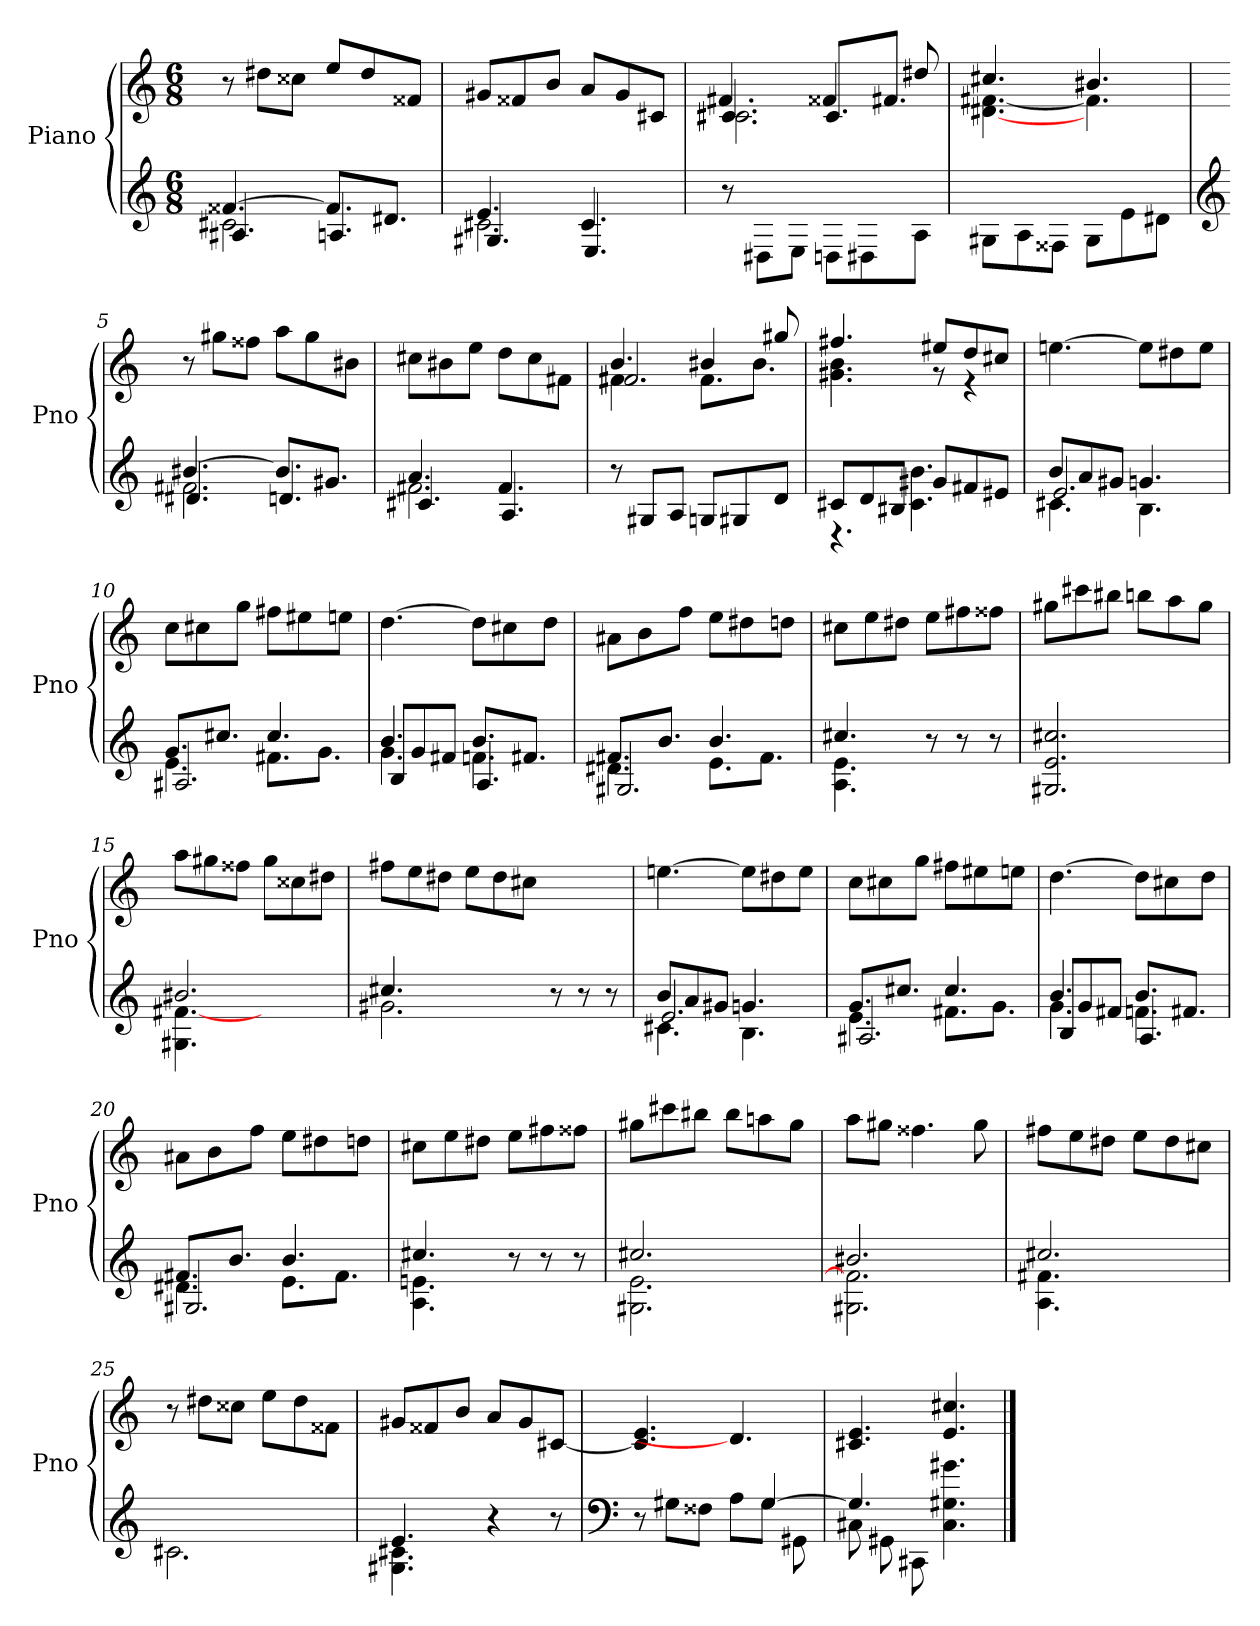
**kern	**kern
*part2	*part1
*staff2	*staff1
*I"Piano	*I"Piano
*I'Pno	*I'Pno
*clefG2	*clefG2
*k[]	*k[]
*M6/8	*M6/8
=1	=1
*^	*
*	*^	*
[4.f##X/	2.c#X\	4.A#X/	8r
.	.	.	8dd#X\L
.	.	.	8cc##X\J
8.f##/L]	.	4.An/	8ee/L
.	.	.	8dd#/
8.d#X/J	.	.	.
.	.	.	8f##X/J
=2	=2	=2	=2
4.e/	2.c#X\	4.G#X/	8g#X/L
.	.	.	8f##X/
.	.	.	8b/J
4.c#/	.	4.E/	8a/L
.	.	.	8g#/
.	.	.	8c#X/J
*v	*v	*v	*
=3	=3
*	*^
*	*	*^
8r	4.c#X/	2.c#\	4.f#X/
8D#X\L	.	.	.
8E\J	.	.	.
8Dn\L	8.c#/L	.	4f##X/
8D#X\	.	.	.
.	8.f#X/J	.	.
8A\J	.	.	8dd#X/
*	*	*v	*v
=4	=4	=4
8G#X\L	4.cc#X/	[4.d#X\ [4.f#X\
8A\	.	.
8F##X\J	.	.
8G#\L	4.b#X/	4.f#\]
8e\	.	.
8d#X\J	.	.
*	*v	*v
=5	=5
*clefG2	*
*^	*
*	*^	*
[4.b#X/	2.f#X\	4.d#X/	8r
.	.	.	8gg#X\L
.	.	.	8ff##X\J
8.b#/L]	.	4.dn/	8aa\L
.	.	.	8gg#\
8.g#X/J	.	.	.
.	.	.	8b#X\J
!!LO:LB:g=z
=6	=6	=6	=6
4.a/	2.f#X\	4.c#X/	8cc#X\L
.	.	.	8b#X\
.	.	.	8ee\J
4.f#/	.	4.A/	8dd\L
.	.	.	8cc#\
.	.	.	8f#X\J
*v	*v	*v	*
=7	=7
*	*^
*	*	*^
8r	4.b/	4.f#X\	2.f#/
8G#X/L	.	.	.
8A/J	.	.	.
8Gn/L	4b#X/	8.f#\L	.
8G#X/	.	.	.
.	.	8.b#\J	.
8d/J	8gg#X/	.	.
*	*	*v	*v
=8	=8	=8
*^	*	*
8c#X/L	4.r	4.ff#X/	4.g#X\ 4.b\
8d/	.	.	.
8B#X/J	.	.	.
8g#X/L	4.c#\ 4.b\	8ee#X/L	8r
8f#X/	.	8dd/	4r
8e#X/J	.	8cc#X/J	.
*	*	*v	*v
=9	=9	=9
*	*^	*
8b/L	4.c#X\	2.e/	[4.een\
8a/	.	.	.
8g#X/J	.	.	.
4.gn/	4.B\	.	8ee\L]
.	.	.	8dd#X\
.	.	.	8ee\J
=10	=10	=10	=10
8.g/L	4.e\	2.A#X/	8cc\L
.	.	.	8cc#X\
8.cc#X/J	.	.	.
.	.	.	8gg\J
4.cc#/	8.f#X\L	.	8ff#X\L
.	.	.	8ee#X\
.	8.g\J	.	.
.	.	.	8een\J
!!LO:LB:g=z
=11	=11	=11	=11
4.b/	4.g\	8B/L	[4.dd\
.	.	8g/	.
.	.	8f#X/J	.
8.b/L	4.fn\	4.A/	8dd\L]
.	.	.	8cc#X\
8.f#X/J	.	.	.
.	.	.	8dd\J
=12	=12	=12	=12
8.f#X/L	4.d#X\	2.G#X/	8a#X\L
.	.	.	8b\
8.b/J	.	.	.
.	.	.	8ff\J
4.b/	8.e\L	.	8ee\L
.	.	.	8dd#X\
.	8.f#\J	.	.
.	.	.	8ddn\J
*	*v	*v	*
=13	=13	=13
4.cc#X/	4.A\ 4.e\	8cc#X\L
.	.	8ee\
.	.	8dd#X\J
4.ryy	8r	8ee\L
.	8r	8ff#X\
.	8r	8ff##X\J
*v	*v	*
=14	=14
2.G#X/ 2.e/ 2.cc#X/	8gg#X\L
.	8ccc#X\
.	8bb#X\J
.	8bbn\L
.	8aa\
.	8gg#\J
=15	=15
*^	*
2.b#X/	4.G#X\ [4.f#X\	8aa\L
.	.	8gg#X\
.	.	8ff##X\J
.	4.ryy	8gg#\L
.	.	8cc##X\
.	.	8dd#X\J
=16	=16	=16
4.cc#X/	2.g#X\	8ff#X\L
.	.	8ee\
.	.	8dd#X\J
4.ryy	.	8ee\L
.	.	8dd#\
.	.	8cc#X\J
8r	4.ryy	4.ryy
8r	.	.
8r	.	.
!!LO:LB:g=z
=17	=17	=17
*	*^	*
8b/L	4.c#X\	2.e/	[4.een\
8a/	.	.	.
8g#X/J	.	.	.
4.gn/	4.B\	.	8ee\L]
.	.	.	8dd#X\
.	.	.	8ee\J
=18	=18	=18	=18
8.g/L	4.e\	2.A#X/	8cc\L
.	.	.	8cc#X\
8.cc#X/J	.	.	.
.	.	.	8gg\J
4.cc#/	8.f#X\L	.	8ff#X\L
.	.	.	8ee#X\
.	8.g\J	.	.
.	.	.	8een\J
=19	=19	=19	=19
4.b/	4.g\	8B/L	[4.dd\
.	.	8g/	.
.	.	8f#X/J	.
8.b/L	4.fn\	4.A/	8dd\L]
.	.	.	8cc#X\
8.f#X/J	.	.	.
.	.	.	8dd\J
=20	=20	=20	=20
8.f#X/L	4.d#X\	2.G#X/	8a#X\L
.	.	.	8b\
8.b/J	.	.	.
.	.	.	8ff\J
4.b/	8.e\L	.	8ee\L
.	.	.	8dd#X\
.	8.f#\J	.	.
.	.	.	8ddn\J
*	*v	*v	*
=21	=21	=21
4.cc#X/	4.A\ 4.en\	8cc#X\L
.	.	8ee\
.	.	8dd#X\J
4.ryy	8r	8ee\L
.	8r	8ff#X\
.	8r	8ff##X\J
=22	=22	=22
2.cc#X/	2.G#X\ 2.e\	8gg#X\L
.	.	8ccc#X\
.	.	8bb#X\J
.	.	8bb#\L
.	.	8aan\
.	.	8gg#\J
!!LO:LB:g=z
=23	=23	=23
2.b#X/	2.G#X\ 2.f#\]	8aa\L
.	.	8gg#X\J
.	.	4.ff##X\
.	.	8gg#\
=24	=24	=24
2.cc#X/	4.A\ 4.f#X\	8ff#X\L
.	.	8ee\
.	.	8dd#X\J
.	4.ryy	8ee\L
.	.	8dd#\
.	.	8cc#X\J
=25	=25	=25
2.ryy	2.c#X\	8r
.	.	8dd#X\L
.	.	8cc##X\J
.	.	8ee\L
.	.	8dd#\
.	.	8f##X\J
=26	=26	=26
4.e/	4.G#X\ 4.c#X\	8g#X/L
.	.	8f##X/
.	.	8b/J
4r	4.ryy	8a/L
.	.	8g#/
8r	.	[8c#X/J
=27	=27	=27
*clefF4	*	*
8r	8ryy	4.c#/] 4.e/
4.ryy	8G#X\L	.
.	8F##X\J	.
.	8A\L	4.d#/]
[4G#/	8G#\J	.
.	8GG#X\	.
=28	=28	=28
4.G#/]	8C#X\	4.c#X/ 4.e/
.	8GG#X\	.
.	8CC#X\	.
4.ryy	4.C#\ 4.G#X\ 4.g#X\	4.e/ 4.cc#X/
*v	*v	*
==	==
*-	*-
